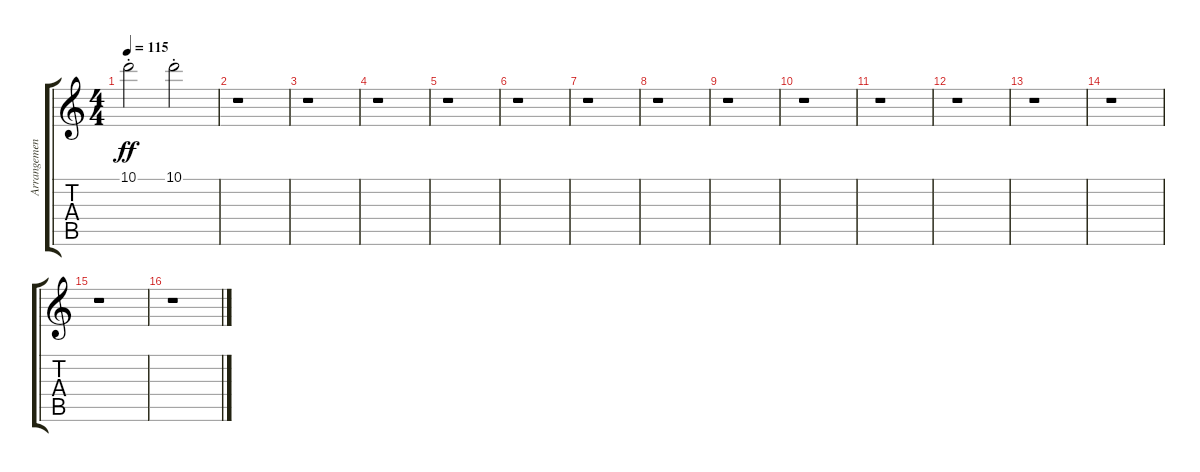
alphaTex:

\track ("Arrangements Refrain" "Arrangemen") {instrument distortionguitar}
\staff {score tabs}
\tuning (E4 B3 G3 D3 A2 E2) {hide}
\ts (4 4)
\tempo 115
\clef g2
\ks c
10.1{st}.2{dy ff} 10.1{st}.2 |
r.1 |
r.1 |
r.1 |
r.1 |
r.1 |
r.1 |
r.1 |
r.1 |
r.1 |
r.1 |
r.1 |
r.1 |
r.1 |
r.1 |
r.1
